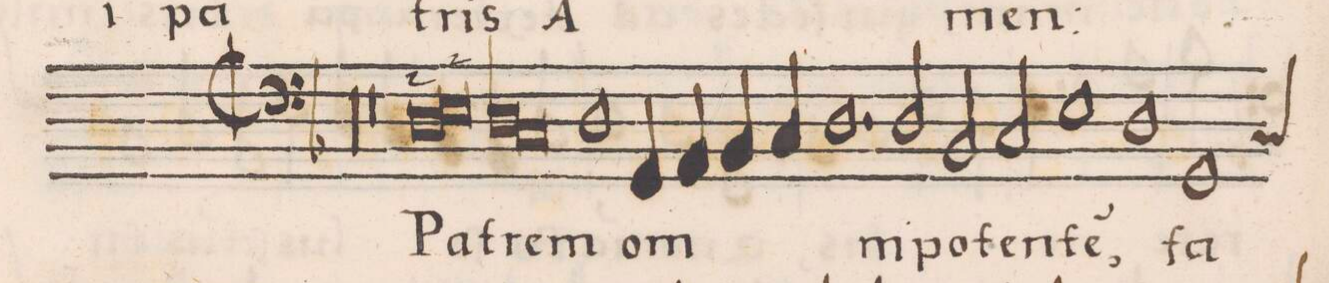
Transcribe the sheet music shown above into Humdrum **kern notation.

**kern	**text
*I"BASSVS	*
*clefF4	*
*k[b-]	*
*met(C|)	*
*M2/1	*
00r	.
=2-	=2-
=3-	=3-
0r	.
=4-	=4-
0D\	Pa-
=5-	=5-
0E\	.
=6-	=6-
*lig	*
1D\	-trem
1C/	.
*Xlig	*
=7-	=7-
1D\	.
4GG/	om-
4AA/	.
4BB-/	.
4C/	.
=8-	=8-
1.D\	-ni-
2D/	-po-
=9-	=9-
2BB-/	-ten-
2C/	.
1E\	-te(m),
=10-	=10-
1D\	.
*custos:C	*
1GG/	fa-
=11-	=11-
*-	*-
